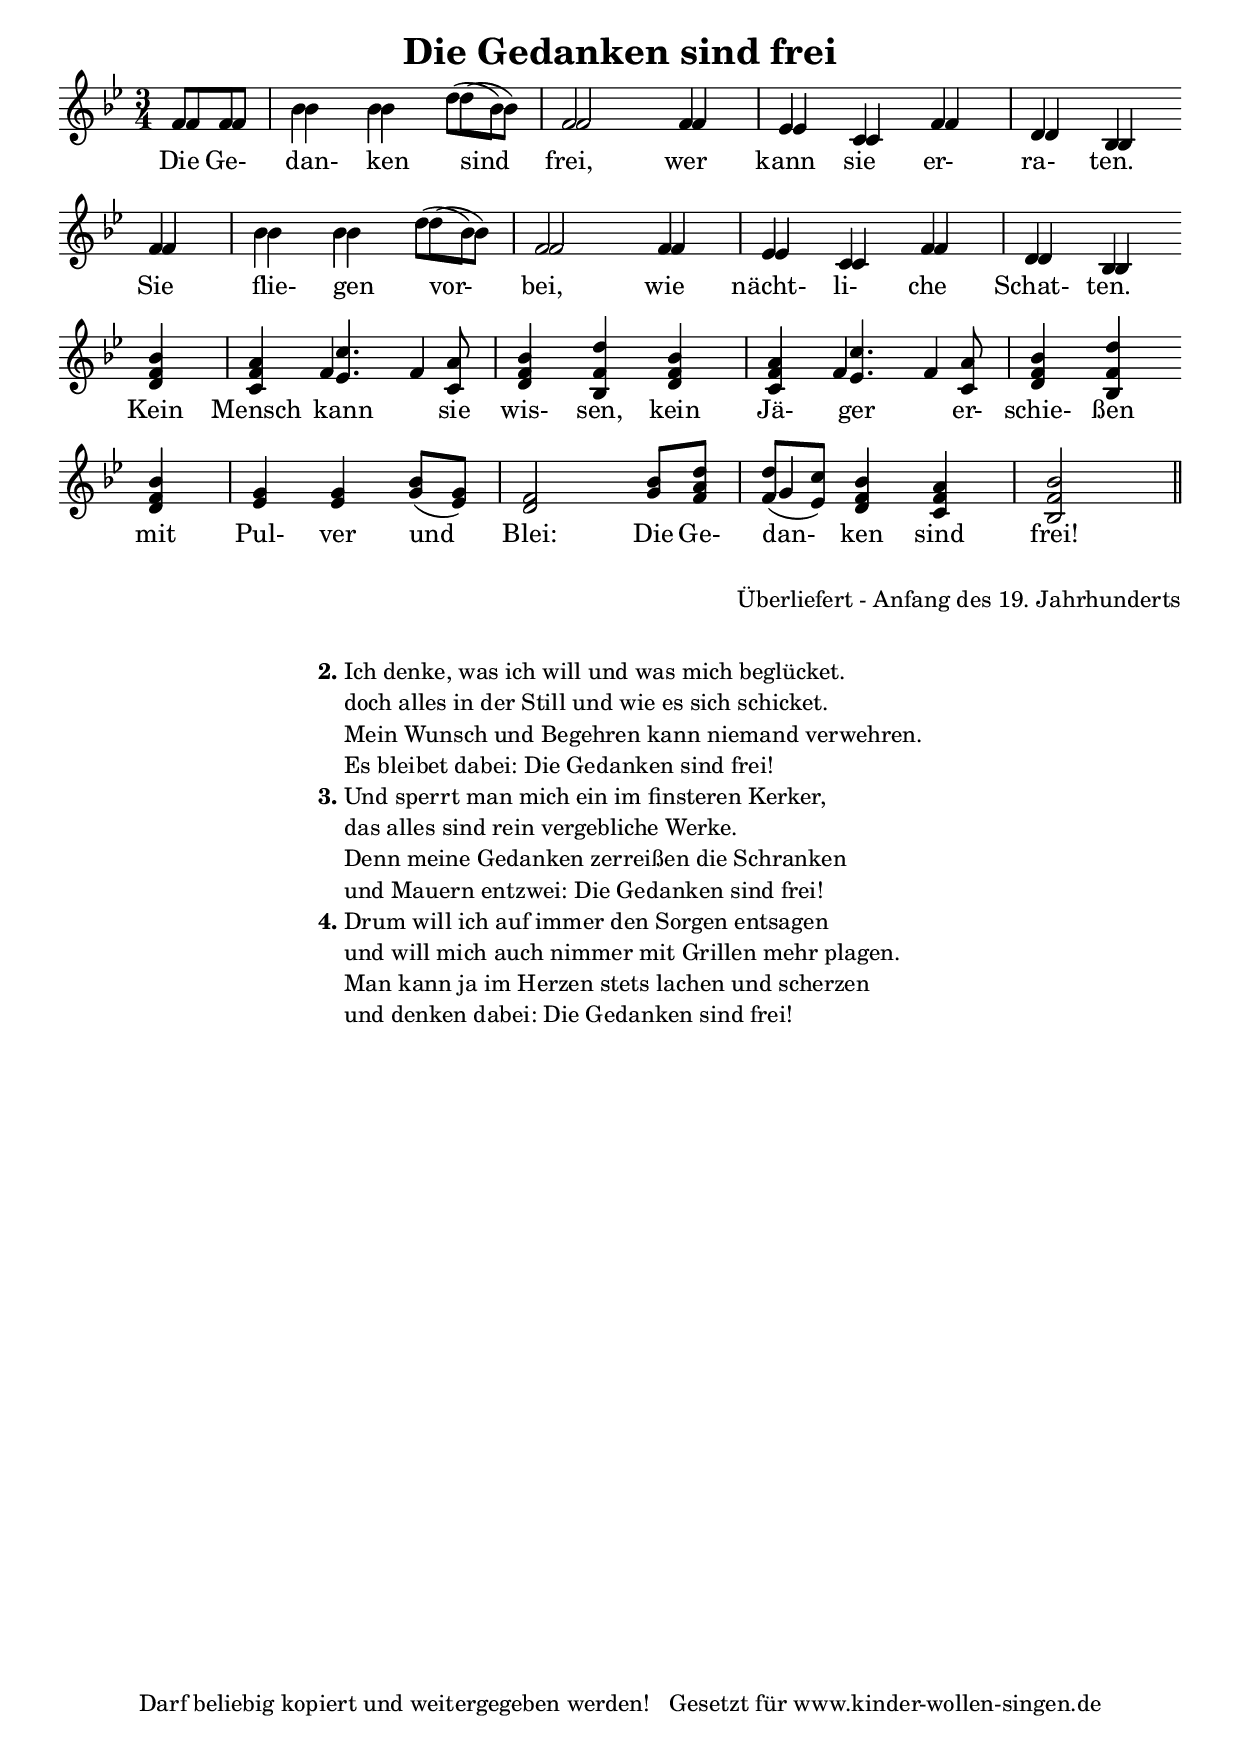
\version "2.12.3"
zmel = \relative f' { 
  \key bes \major \time 3/4 \partial 4
  { f8 f bes4 bes d8( bes) f2 f4 ees c f d bes \bar "" \break
    f'4 bes bes d8( bes) f2  f4 ees c f d bes \bar "" \break 
    << bes' f d>> <<a' f c>> <<c'4. ees, >> <<a8 c,>> <<bes'4 f d>> <<d' f, bes,>>  <<bes' f d>> <<a' f c>> <<c'4. ees,>> <<a8 c,>> <<bes'4 f d >> <<d' f, bes,>> \bar "" \break 
    <<bes' f d>> <<g ees>> <<g ees>> << {bes'8( g)} {g ees}>> <<f2 d>> <<bes'8 g>>  <<d' a f>> << {d'8( c)} {f, ees}>> <<bes'4 f d>> <<a' f c>> <<bes'2 f bes,>>  \bar "||" 
    }  
}

zmitte= \relative f' {
  { f8 f8 bes4 bes d8( bes) f2  f4 ees c f d bes 
    f'4 bes bes d8( bes) f2  f4 ees c f d bes 
    s4 s8. s32 f'4 s32 f4 s4 s s s8. s32 f4 s32 f4 s s 
    s s s s s2 s4 s32 g4 s32 s8. s4 s2
    }
}
ztext = \lyricmode {
  Die Ge- dan- ken sind frei, wer kann sie er- ra- ten. Sie flie- gen vor- bei, wie nächt- li- che Schat- ten. Kein Mensch kann sie wis- sen, kein Jä- ger er- schie- ßen mit  Pul- ver und Blei: Die Ge- dan- ken sind frei!
}
\header {
  title = "Die Gedanken sind frei"
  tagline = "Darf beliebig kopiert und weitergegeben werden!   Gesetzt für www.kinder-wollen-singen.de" % Fußzeile auf der letzten Seite

}

\score {
  { << \new Staff= "singer" << \new Voice = "vocal" { \zmel } 
          \new Voice = "middle" { \zmitte }
          >>
       \new Lyrics \lyricsto vocal \new Lyrics { \ztext}
  >> }

\layout {indent  =  0.0\cm}
}   %score

\markup {
  \fill-line {\hspace #3.8 
   \column { "Überliefert - Anfang des 19. Jahrhunderts" }
   }
}

\markup {
  \fill-line {\hspace #3.8 
   \column { 
    \line {"  "}
    \line {"  "}
    \line { \bold "2."
    \column {
        \wordwrap-string #"
       Ich denke, was ich will und was mich beglücket.
       
       doch alles in der Still und wie es sich schicket.
       
       Mein Wunsch und Begehren kann niemand verwehren.
       
       Es bleibet dabei: Die Gedanken sind frei!
      
       "
       } %col
    }  %line
      \hspace #0.1 % adds vertical spacing between verses
        \line { \bold "3." 
        \column {
        \wordwrap-string #"
        Und sperrt man mich ein im finsteren Kerker,
   
        das alles sind rein vergebliche Werke.
    
        Denn meine Gedanken zerreißen die Schranken
    
        und Mauern entzwei: Die Gedanken sind frei!"
        
        }
        
        
        } 
         \hspace #0.1 % adds vertical spacing between verses
        \line { \bold "4." 
        \column {
        \wordwrap-string #"
        Drum will ich auf immer den Sorgen entsagen
  
       und will mich auch nimmer mit Grillen mehr plagen.
    
        Man kann ja im Herzen stets lachen und scherzen
    
        und denken dabei: Die Gedanken sind frei!"
        
        }
        
        
        } 
  } %col
  \column {}
 }  %fill-
 } %mark
 
 
 
 

